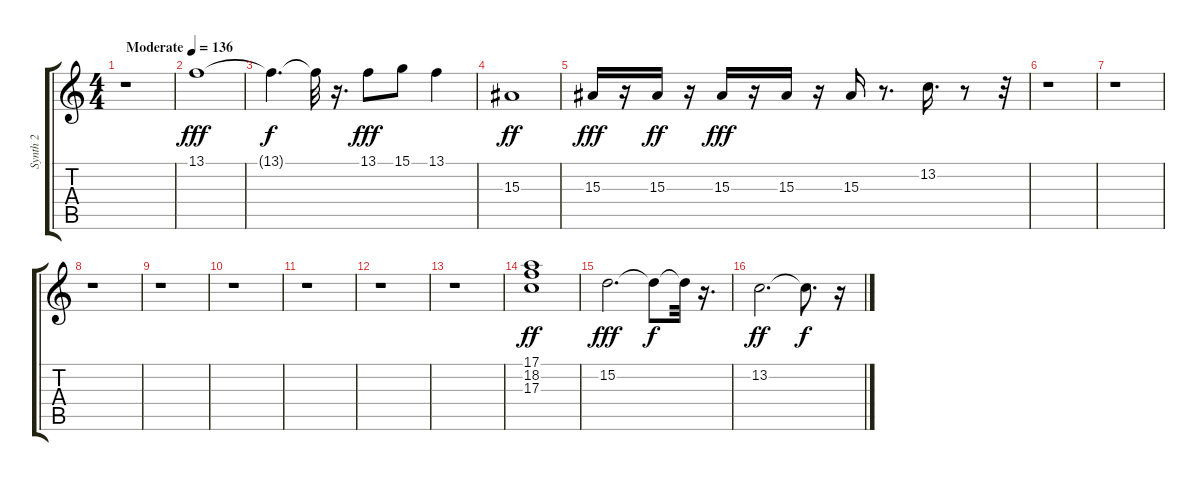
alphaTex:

\track ("Synth 2" "Synth 2") {instrument stringensemble1}
\staff {score tabs}
\tuning (E4 B3 G3 D3 A2 E2) {hide}
\ts (4 4)
\tempo (136 "Moderate")
\clef g2
\ks c
r.1{dy fff instrument stringensemble1} |
13.1.1 |
13.1{t}.4{d dy f} 13.1{t}.32 r.16{d} 13.1.8{dy fff volume 13} 15.1.8 13.1.4 |
15.3.1{dy ff} |
15.3.16{dy fff} r.16 15.3.16{dy ff} r.16 15.3.16{dy fff} r.16 15.3.16 r.16 15.3.16 r.8{d} 13.2.16{d} r.8 r.32 |
r.1 |
r.1 |
r.1 |
r.1 |
r.1 |
r.1 |
r.1 |
r.1 |
(17.1 18.2 17.3).1{dy ff volume 9} |
15.2.2{d dy fff} 15.2{t}.8{dy f} 15.2{t}.32 r.16{d} |
13.2.2{d dy ff} 13.2{t}.8{d dy f} r.16
